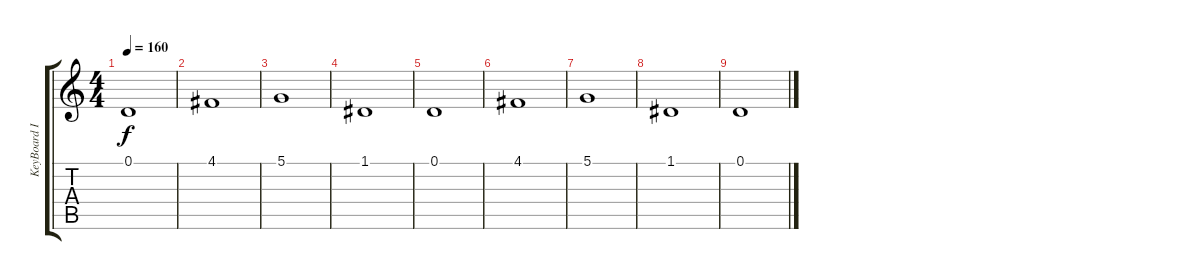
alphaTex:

\track ("KeyBoard II" "KeyBoard I") {instrument honkytonkpiano}
\staff {score tabs}
\tuning (D4 A3 F3 C3 G2 D2) {hide}
\ts (4 4)
\tempo 160
\clef g2
\ks c
0.1.1{dy f} |
4.1.1 |
5.1.1 |
1.1.1 |
0.1.1 |
4.1.1{volume 0 instrument churchorgan} |
5.1.1 |
1.1.1 |
0.1.1
